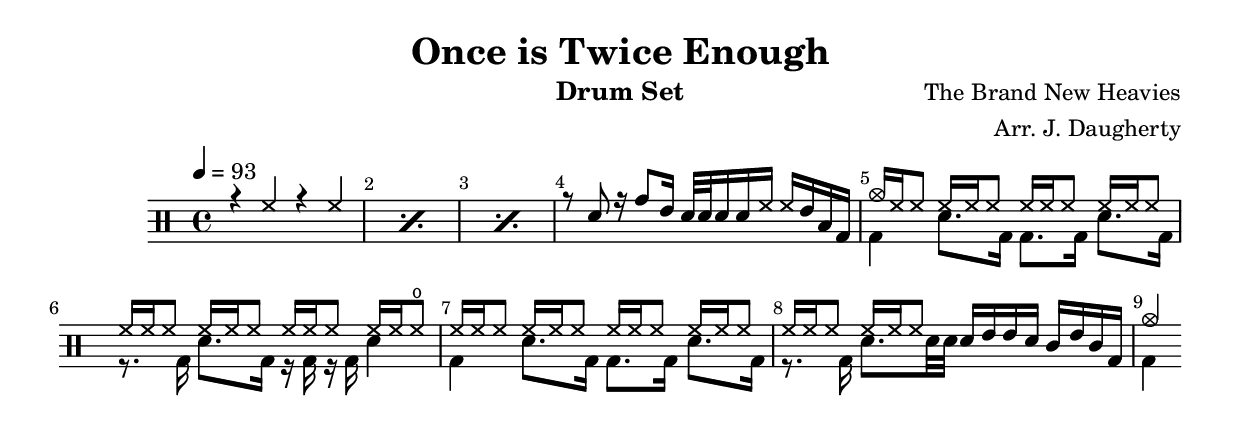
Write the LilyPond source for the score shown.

\header{
  title = "Once is Twice Enough"
  arranger = "Arr. J. Daugherty"
  instrument = "Drum Set"
  composer = "The Brand New Heavies"
}

up = \drummode {
    \repeat percent 3 { r4 hh4 r4 hh4 }

    r8 sn8
    r16 tomh8 tommh16
    sn32 sn32 sn16 sn16 hh16
    hh16 tommh16 toml16 bd16

    cymc16 hh16 hh8
    hh16 hh16 hh8
    hh16 hh16 hh8
    hh16 hh16 hh8

    hh16 hh16 hh8
    hh16 hh16 hh8
    hh16 hh16 hh8
    hh16 hh16 hho8

    hh16 hh16 hh8
    hh16 hh16 hh8
    hh16 hh16 hh8
    hh16 hh16 hh8

    hh16 hh16 hh8
    hh16 hh16 hh8
    sn16 tommh16 tommh16 sn16
    tomml16 tommh16 tomml16 bd16

    cymc4
}

down = \drummode {
    s1 s1 s1

    s1

    bd4
    sn8. bd16
    bd8. bd16
    sn8. bd16

    r8. bd16
    sn8. bd16
    r16 bd16 r16 bd16
    sn4

    bd4
    sn8. bd16
    bd8. bd16
    sn8. bd16

    r8. bd16
    sn8. sn32 sn32
    s2

    bd4
}

\new DrumStaff <<
  % Show bar numbers for all bars
  \override Score.BarNumber.break-visibility = ##(#f #t #t)

  \tempo 4 = 93
  \new DrumVoice { \voiceOne \up }
  \new DrumVoice { \voiceTwo \down }
>>

\version "2.18.2"  % necessary for upgrading to future LilyPond versions.
